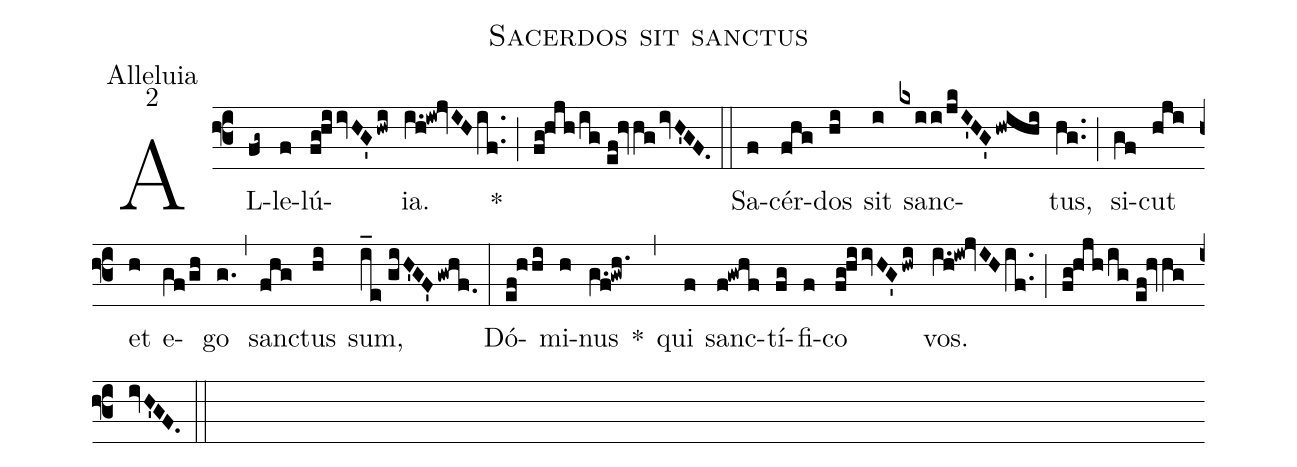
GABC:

name:Sacerdos sit sanctus;
office-part:Alleluia;
mode:2;
%%
(f3) AL(fg~)le(f)lú(fg!hiivHG'hwi)ia.(i.h!iw!jvIHif..) *(;) (fg!hjh/ig//ef!hvhgivH'GF.) (::) Sa(f)cér(fhg)dos(hi) sit(i) sanc(kxii/jkI'HG'hwihi)tus,(hg..) (;) si(gf)cut(hji) et(h) e(gf/gh)go(g.) (,) sanc(fhg)tus(hi) sum,(i_e//giH'GF'gwhf.) (:) Dó(ef!hhi)mi(h)nus(g.f!gwh.) *(,) qui(f) sanc(f!gwhf)tí(fg)fi(f)co(fg!hiivHG'hwi) vos.(i.h!iw!jvIHif..) (;) (fg!hjh/ig//ef!hvhgivH'GF.) (::)
